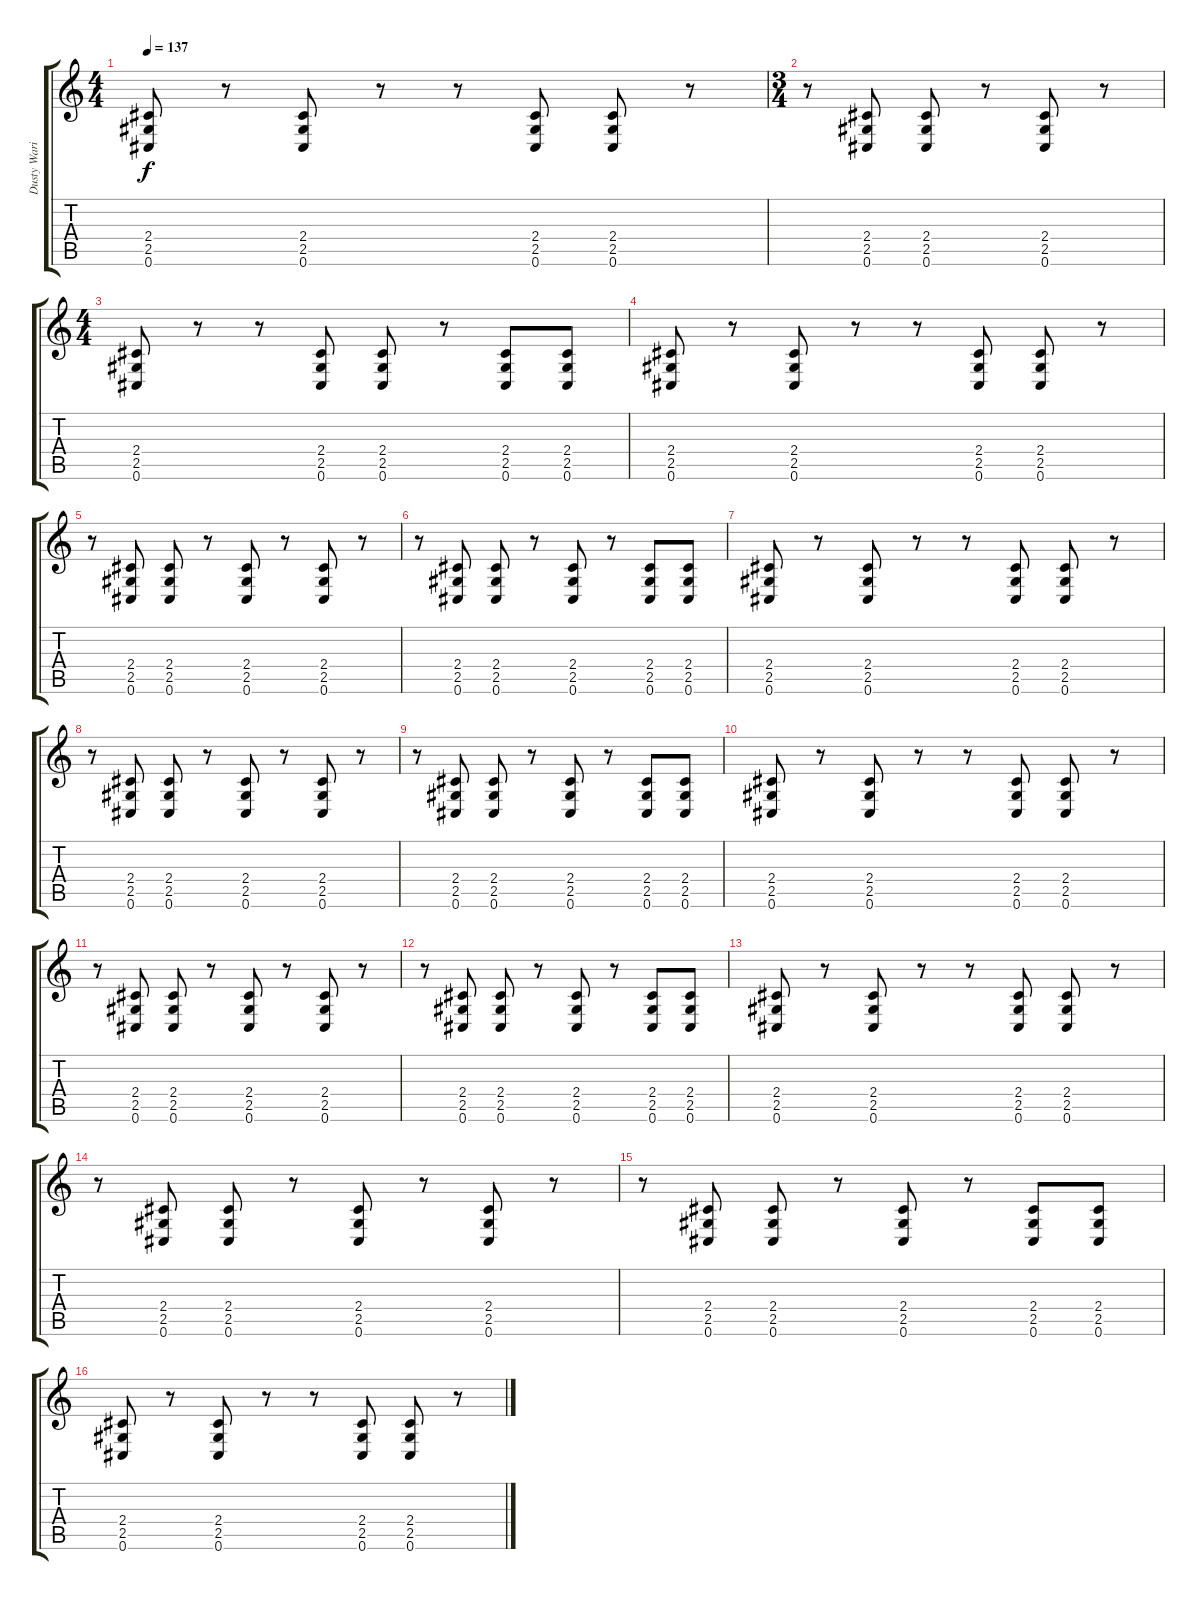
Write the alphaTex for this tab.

\track ("Dusty Waring" "Dusty Wari") {instrument distortionguitar}
\staff {score tabs}
\tuning (Db4 Ab3 E3 B2 Gb2 Db2) {hide}
\ts (4 4)
\tempo 137
\clef g2
\ks c
(2.4 2.5 0.6).8{dy f volume 0} r.8 (2.4 2.5 0.6).8 r.8 r.8 (2.4 2.5 0.6).8 (2.4 2.5 0.6).8 r.8 |
\ts (3 4)
r.8{volume 1} (2.4 2.5 0.6).8 (2.4 2.5 0.6).8 r.8 (2.4 2.5 0.6).8 r.8 |
\ts (4 4)
(2.4 2.5 0.6).8{volume 2} r.8 r.8 (2.4 2.5 0.6).8 (2.4 2.5 0.6).8 r.8 (2.4 2.5 0.6).8 (2.4 2.5 0.6).8 |
(2.4 2.5 0.6).8{volume 3} r.8 (2.4 2.5 0.6).8 r.8 r.8 (2.4 2.5 0.6).8 (2.4 2.5 0.6).8 r.8 |
r.8 (2.4 2.5 0.6).8{volume 4} (2.4 2.5 0.6).8 r.8 (2.4 2.5 0.6).8 r.8 (2.4 2.5 0.6).8 r.8 |
r.8{volume 4} (2.4 2.5 0.6).8 (2.4 2.5 0.6).8 r.8 (2.4 2.5 0.6).8 r.8 (2.4 2.5 0.6).8 (2.4 2.5 0.6).8 |
(2.4 2.5 0.6).8{volume 5} r.8 (2.4 2.5 0.6).8 r.8 r.8 (2.4 2.5 0.6).8 (2.4 2.5 0.6).8 r.8 |
r.8 (2.4 2.5 0.6).8{volume 6} (2.4 2.5 0.6).8 r.8 (2.4 2.5 0.6).8 r.8 (2.4 2.5 0.6).8 r.8 |
r.8{volume 7} (2.4 2.5 0.6).8 (2.4 2.5 0.6).8 r.8 (2.4 2.5 0.6).8 r.8 (2.4 2.5 0.6).8 (2.4 2.5 0.6).8 |
(2.4 2.5 0.6).8{volume 8} r.8 (2.4 2.5 0.6).8 r.8 r.8 (2.4 2.5 0.6).8 (2.4 2.5 0.6).8 r.8 |
r.8 (2.4 2.5 0.6).8{volume 9} (2.4 2.5 0.6).8 r.8 (2.4 2.5 0.6).8 r.8 (2.4 2.5 0.6).8 r.8 |
r.8{volume 10} (2.4 2.5 0.6).8 (2.4 2.5 0.6).8 r.8 (2.4 2.5 0.6).8 r.8 (2.4 2.5 0.6).8 (2.4 2.5 0.6).8 |
(2.4 2.5 0.6).8{volume 11} r.8 (2.4 2.5 0.6).8 r.8 r.8 (2.4 2.5 0.6).8 (2.4 2.5 0.6).8 r.8 |
r.8 (2.4 2.5 0.6).8 (2.4 2.5 0.6).8 r.8 (2.4 2.5 0.6).8 r.8 (2.4 2.5 0.6).8 r.8 |
r.8 (2.4 2.5 0.6).8 (2.4 2.5 0.6).8 r.8 (2.4 2.5 0.6).8 r.8 (2.4 2.5 0.6).8 (2.4 2.5 0.6).8 |
(2.4 2.5 0.6).8 r.8 (2.4 2.5 0.6).8 r.8 r.8 (2.4 2.5 0.6).8 (2.4 2.5 0.6).8 r.8
